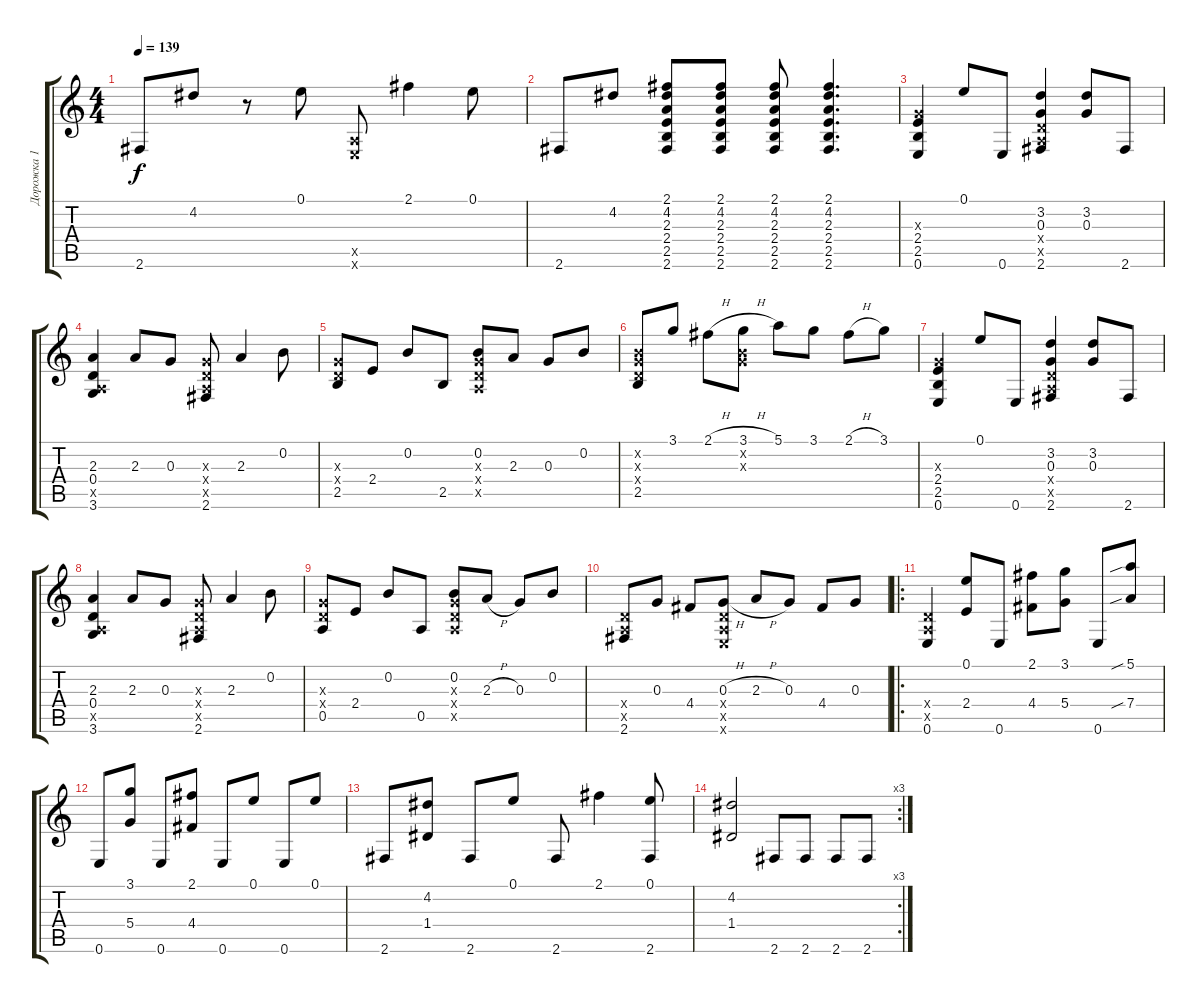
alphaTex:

\track ("Дорожка 1" "Дорожка 1") {instrument acousticguitarsteel}
\staff {score tabs}
\tuning (E4 B3 G3 D3 A2 E2) {hide}
\ts (4 4)
\tempo 139
\clef g2
\ks c
2.6.8{dy f} 4.2.8 r.8 0.1.8 (0.5{x} 0.6{x}).8 2.1.4 0.1.8 |
2.6.8 4.2.8 (2.1 4.2 2.3 2.4 2.5 2.6).8 (2.1 4.2 2.3 2.4 2.5 2.6).8 (2.1 4.2 2.3 2.4 2.5 2.6).8 (2.1 4.2 2.3 2.4 2.5 2.6).4{d} |
(0.3{x} 2.4 2.5 0.6).4 0.1.8 0.6.8 (3.2 0.3 0.4{x} 0.5{x} 2.6).4 (3.2 0.3).8 2.6.8 |
(2.3 0.4 0.5{x} 3.6).4 2.3.8 0.3.8 (0.3{x} 0.4{x} 0.5{x} 2.6).8 2.3.4 0.2.8 |
(0.3{x} 0.4{x} 2.5).8 2.4.8 0.2.8 2.5.8 (0.2 0.3{x} 0.4{x} 0.5{x}).8 2.3.8 0.3.8 0.2.8 |
(0.2{x} 0.3{x} 0.4{x} 2.5).8 3.1.8 2.1{h}.8 (3.1{h} 0.2{x} 0.3{x}).8 5.1.8 3.1.8 2.1{h}.8 3.1.8 |
(0.3{x} 2.4 2.5 0.6).4 0.1.8 0.6.8 (3.2 0.3 0.4{x} 0.5{x} 2.6).4 (3.2 0.3).8 2.6.8 |
(2.3 0.4 0.5{x} 3.6).4 2.3.8 0.3.8 (0.3{x} 0.4{x} 0.5{x} 2.6).8 2.3.4 0.2.8 |
(0.3{x} 0.4{x} 0.5).8 2.4.8 0.2.8 0.5.8 (0.2 0.3{x} 0.4{x} 0.5{x}).8 2.3{h}.8 0.3.8 0.2.8 |
(0.4{x} 0.5{x} 2.6).8 0.3.8 4.4.8 (0.3{h} 0.4{x} 0.5{x} 0.6{x}).8 2.3{h}.8 0.3.8 4.4.8 0.3.8 |
\ro
(0.4{x} 0.5{x} 0.6).4 (0.1 2.4).8 0.6.8 (2.1 4.4).8 (3.1 5.4).8 0.6.8 (5.1{sib} 7.4{sib}).8 |
0.6.8 (3.1 5.4).8 0.6.8 (2.1 4.4).8 0.6.8 0.1.8 0.6.8 0.1.8 |
2.6.8 (4.2 1.4).8 2.6.8 0.1.8 2.6.8 2.1.4 (0.1 2.6).8 |
\rc 3
(4.2 1.4).2 2.6.8 2.6.8 2.6.8 2.6.8
